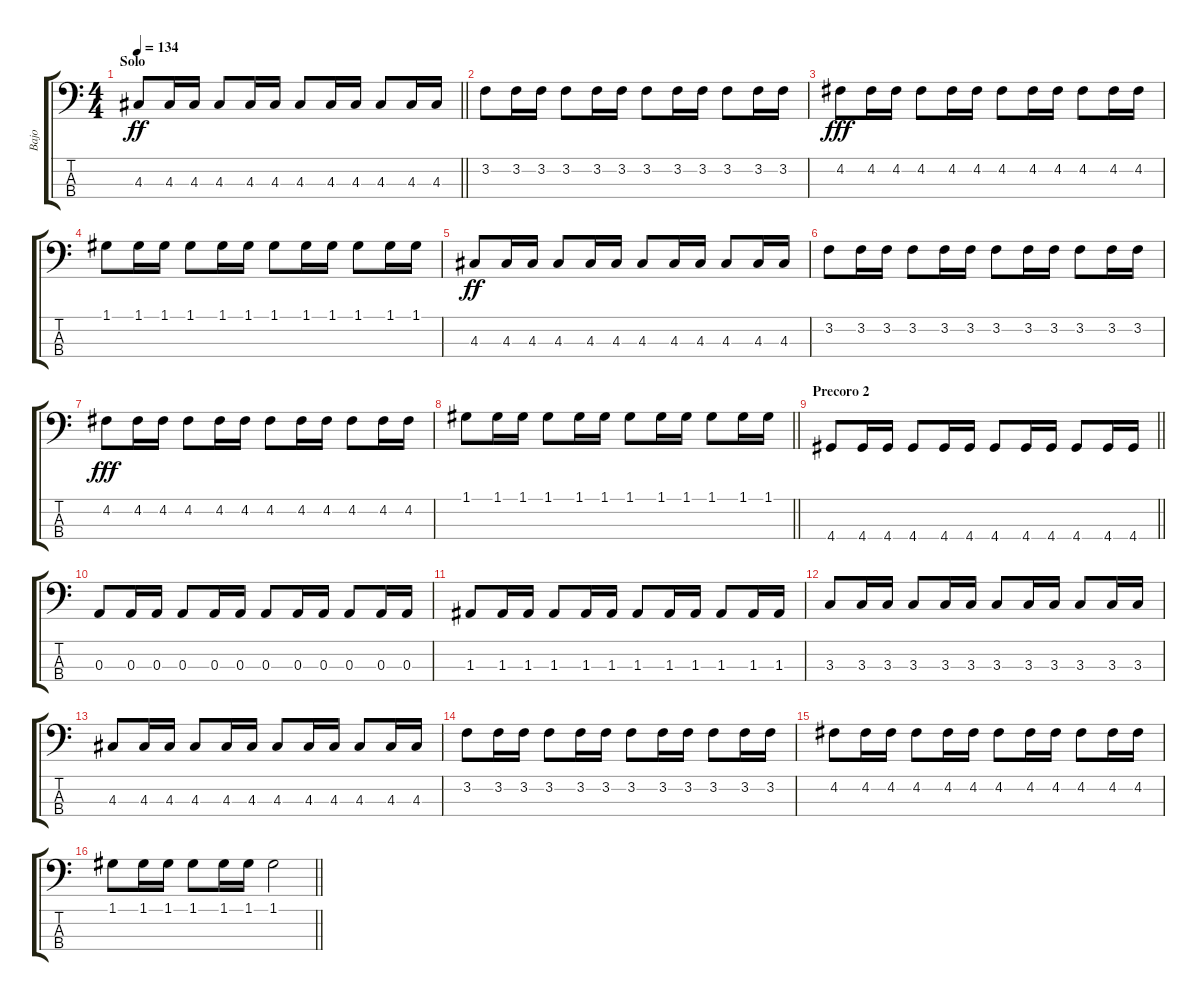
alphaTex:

\track ("Bajo" "Bajo") {instrument electricbassfinger}
\staff {score tabs}
\tuning (G2 D2 A1 E1) {hide}
\ts (4 4)
\section ("" "Solo")
\tempo 134
\clef f4
\barLineRight lightlight
\ks c
4.3.8{dy ff} 4.3.16 4.3.16 4.3.8 4.3.16 4.3.16 4.3.8 4.3.16 4.3.16 4.3.8 4.3.16 4.3.16 |
3.2.8 3.2.16 3.2.16 3.2.8 3.2.16 3.2.16 3.2.8 3.2.16 3.2.16 3.2.8 3.2.16 3.2.16 |
4.2.8{dy fff} 4.2.16 4.2.16 4.2.8 4.2.16 4.2.16 4.2.8 4.2.16 4.2.16 4.2.8 4.2.16 4.2.16 |
1.1.8 1.1.16 1.1.16 1.1.8 1.1.16 1.1.16 1.1.8 1.1.16 1.1.16 1.1.8 1.1.16 1.1.16 |
4.3.8{dy ff} 4.3.16 4.3.16 4.3.8 4.3.16 4.3.16 4.3.8 4.3.16 4.3.16 4.3.8 4.3.16 4.3.16 |
3.2.8 3.2.16 3.2.16 3.2.8 3.2.16 3.2.16 3.2.8 3.2.16 3.2.16 3.2.8 3.2.16 3.2.16 |
4.2.8{dy fff} 4.2.16 4.2.16 4.2.8 4.2.16 4.2.16 4.2.8 4.2.16 4.2.16 4.2.8 4.2.16 4.2.16 |
\barLineRight lightlight
1.1.8 1.1.16 1.1.16 1.1.8 1.1.16 1.1.16 1.1.8 1.1.16 1.1.16 1.1.8 1.1.16 1.1.16 |
\section ("" "Precoro 2")
\barLineRight lightlight
4.4.8 4.4.16 4.4.16 4.4.8 4.4.16 4.4.16 4.4.8 4.4.16 4.4.16 4.4.8 4.4.16 4.4.16 |
0.3.8 0.3.16 0.3.16 0.3.8 0.3.16 0.3.16 0.3.8 0.3.16 0.3.16 0.3.8 0.3.16 0.3.16 |
1.3.8 1.3.16 1.3.16 1.3.8 1.3.16 1.3.16 1.3.8 1.3.16 1.3.16 1.3.8 1.3.16 1.3.16 |
3.3.8 3.3.16 3.3.16 3.3.8 3.3.16 3.3.16 3.3.8 3.3.16 3.3.16 3.3.8 3.3.16 3.3.16 |
4.3.8 4.3.16 4.3.16 4.3.8 4.3.16 4.3.16 4.3.8 4.3.16 4.3.16 4.3.8 4.3.16 4.3.16 |
3.2.8 3.2.16 3.2.16 3.2.8 3.2.16 3.2.16 3.2.8 3.2.16 3.2.16 3.2.8 3.2.16 3.2.16 |
4.2.8 4.2.16 4.2.16 4.2.8 4.2.16 4.2.16 4.2.8 4.2.16 4.2.16 4.2.8 4.2.16 4.2.16 |
\barLineRight lightlight
1.1.8 1.1.16 1.1.16 1.1.8 1.1.16 1.1.16 1.1.2
